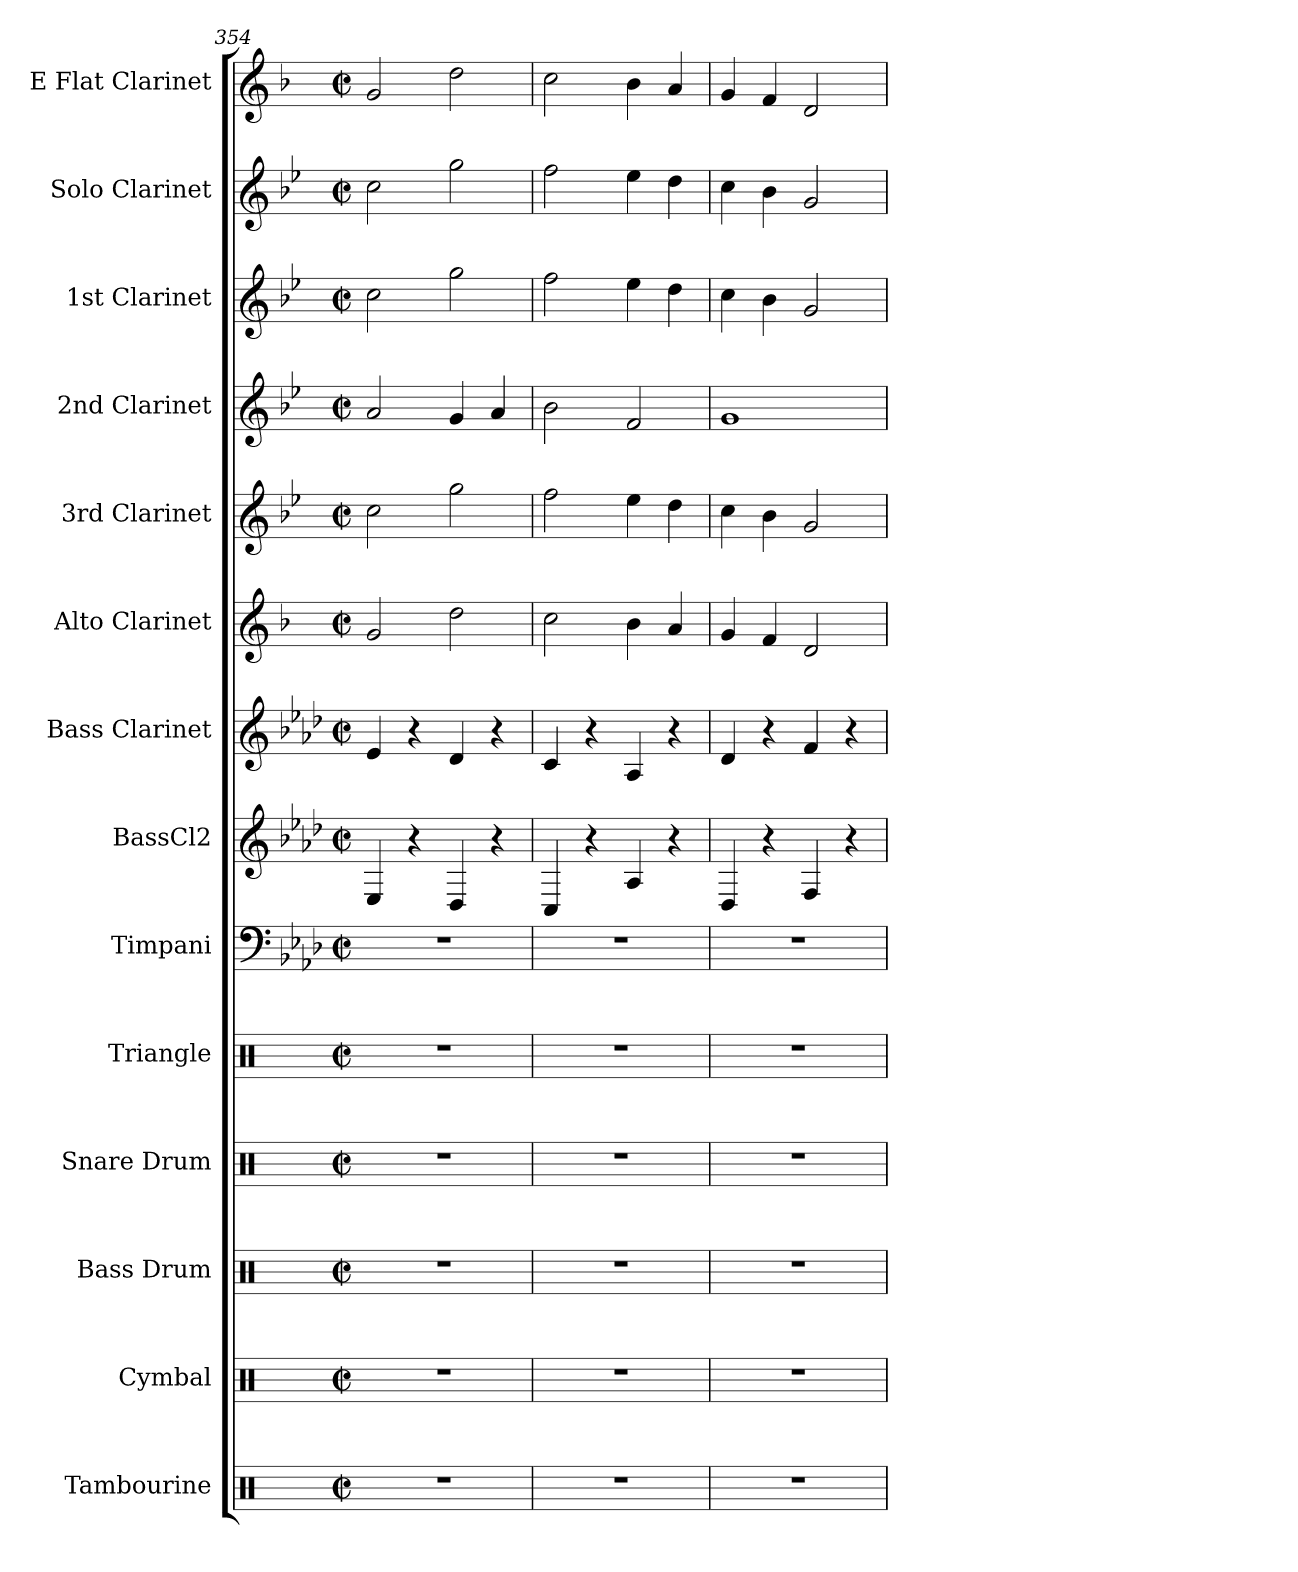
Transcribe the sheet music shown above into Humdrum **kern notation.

**kern	**kern	**kern	**kern	**kern	**kern	**kern	**kern	**kern	**kern	**kern	**kern	**kern	**kern
*part14	*part13	*part12	*part11	*part10	*part9	*part8	*part7	*part6	*part5	*part4	*part3	*part2	*part1
*staff14	*staff13	*staff12	*staff11	*staff10	*staff9	*staff8	*staff7	*staff6	*staff5	*staff4	*staff3	*staff2	*staff1
*I"Tambourine	*I"Cymbal	*I"Bass Drum	*I"Snare Drum	*I"Triangle	*I"Timpani	*I"BassCl2	*I"Bass Clarinet	*I"Alto Clarinet	*I"3rd Clarinet	*I"2nd Clarinet	*I"1st Clarinet	*I"Solo Clarinet	*I"E Flat Clarinet
*I'Tamb.	*I'Cym.	*I'B. Dr.	*I'Sn. Dr.	*I'Trgl.	*I'Timp.	*I'B. Cl2	*I'B. Cl.	*I'A. Cl.	*I'3rdCl.	*I'2nd Cl.	*I'1stCl.	*I'SoloCl.	*
*clefX	*clefX	*clefX	*clefX	*clefX	*clefF4	*clefG2	*clefG2	*clefG2	*clefG2	*clefG2	*clefG2	*clefG2	*clefG2
*	*	*	*	*	*	*ITrd8c14	*ITrd8c14	*ITrd5c9	*ITrd1c2	*ITrd1c2	*ITrd1c2	*ITrd1c2	*ITrd-2c-3
*k[]	*k[]	*k[]	*k[]	*k[]	*k[b-e-a-d-]	*k[b-e-a-d-]	*k[b-e-a-d-]	*k[b-e-a-d-]	*k[b-e-a-d-]	*k[b-e-a-d-]	*k[b-e-a-d-]	*k[b-e-a-d-]	*k[b-e-a-d-]
*M4/4	*M4/4	*M4/4	*M4/4	*M4/4	*M4/4	*M4/4	*M4/4	*M4/4	*M4/4	*M4/4	*M4/4	*M4/4	*M4/4
*met(c|)	*met(c|)	*met(c|)	*met(c|)	*met(c|)	*met(c|)	*met(c|)	*met(c|)	*met(c|)	*met(c|)	*met(c|)	*met(c|)	*met(c|)	*met(c|)
=354	=354	=354	=354	=354	=354	=354	=354	=354	=354	=354	=354	=354	=354
1r	1r	1r	1r	1r	1r	4EE-/	4E-/	2B-/	2b-\	2g/	2b-\	2b-\	2b-/
.	.	.	.	.	.	4r	4r	.	.	.	.	.	.
.	.	.	.	.	.	4DD-/	4D-/	2f\	2ff\	4f/	2ff\	2ff\	2ff\
.	.	.	.	.	.	4r	4r	.	.	4g/	.	.	.
=355	=355	=355	=355	=355	=355	=355	=355	=355	=355	=355	=355	=355	=355
1r	1r	1r	1r	1r	1r	4CC/	4C/	2e-\	2ee-\	2a-\	2ee-\	2ee-\	2ee-\
.	.	.	.	.	.	4r	4r	.	.	.	.	.	.
.	.	.	.	.	.	4AA-/	4AA-/	4d-\	4dd-\	2e-/	4dd-\	4dd-\	4dd-\
.	.	.	.	.	.	4r	4r	4c/	4cc\	.	4cc\	4cc\	4cc/
=356	=356	=356	=356	=356	=356	=356	=356	=356	=356	=356	=356	=356	=356
1r	1r	1r	1r	1r	1r	4DD-/	4D-/	4B-/	4b-\	1f	4b-\	4b-\	4b-/
.	.	.	.	.	.	4r	4r	4A-/	4a-\	.	4a-\	4a-\	4a-/
.	.	.	.	.	.	4FF/	4F/	2F/	2f/	.	2f/	2f/	2f/
.	.	.	.	.	.	4r	4r	.	.	.	.	.	.
=	=	=	=	=	=	=	=	=	=	=	=	=	=
*-	*-	*-	*-	*-	*-	*-	*-	*-	*-	*-	*-	*-	*-
